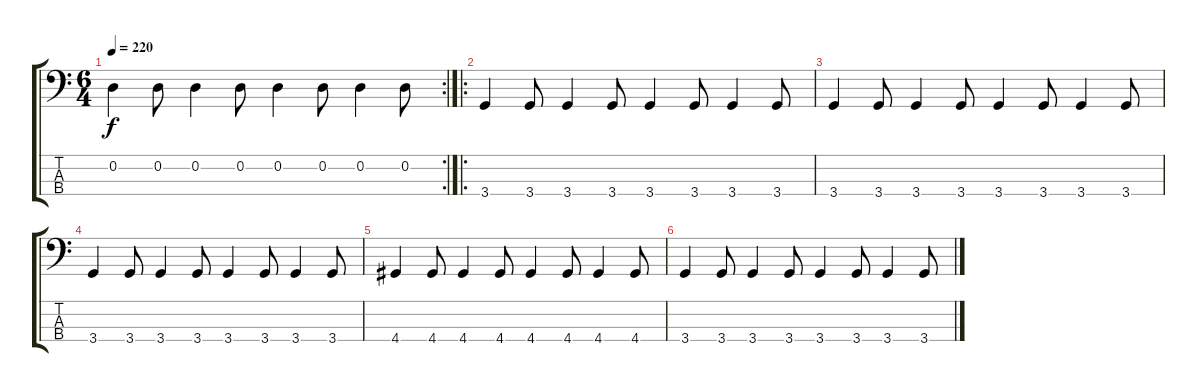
\track "" {instrument electricbassfinger}
\staff {score tabs}
\tuning (G2 D2 A1 E1) {hide}
\rc 2
\ts (6 4)
\tempo 220
\clef f4
\ks c
0.2.4{dy f} 0.2.8 0.2.4 0.2.8 0.2.4 0.2.8 0.2.4 0.2.8 |
\ro
3.4.4 3.4.8 3.4.4 3.4.8 3.4.4 3.4.8 3.4.4 3.4.8 |
3.4.4 3.4.8 3.4.4 3.4.8 3.4.4 3.4.8 3.4.4 3.4.8 |
3.4.4 3.4.8 3.4.4 3.4.8 3.4.4 3.4.8 3.4.4 3.4.8 |
4.4.4{volume 0} 4.4.8 4.4.4 4.4.8 4.4.4 4.4.8 4.4.4 4.4.8 |
3.4.4 3.4.8 3.4.4 3.4.8 3.4.4 3.4.8 3.4.4 3.4.8
